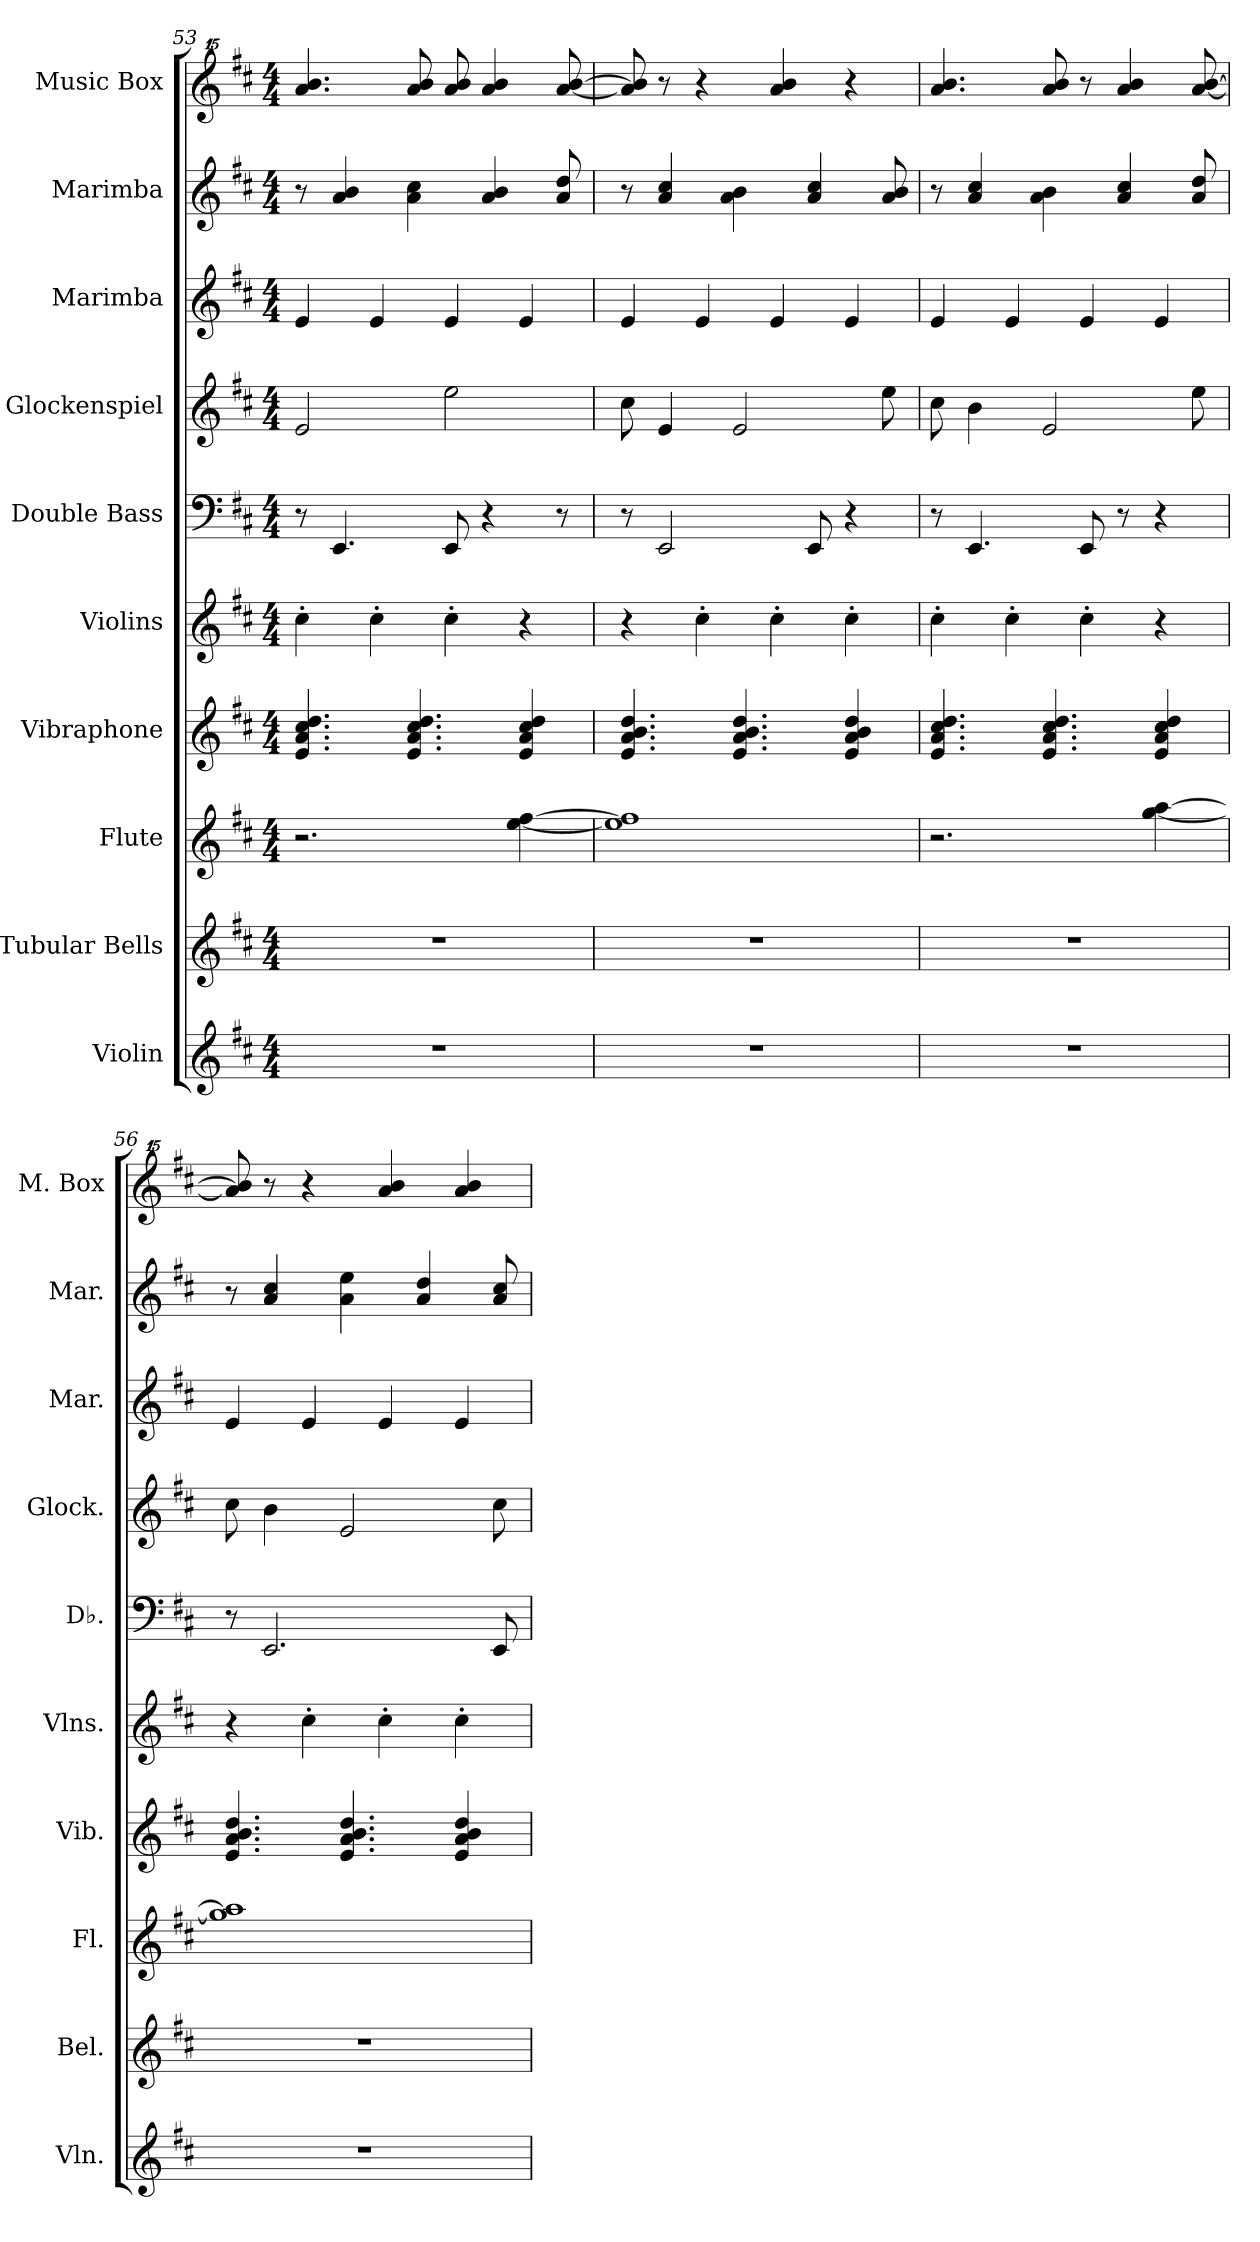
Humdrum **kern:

**kern	**kern	**kern	**kern	**kern	**kern	**kern	**kern	**kern	**kern
*part10	*part9	*part8	*part7	*part6	*part5	*part4	*part3	*part2	*part1
*staff10	*staff9	*staff8	*staff7	*staff6	*staff5	*staff4	*staff3	*staff2	*staff1
*I"Violin	*I"Tubular Bells	*I"Flute	*I"Vibraphone	*I"Violins	*I"Double Bass	*I"Glockenspiel	*I"Marimba	*I"Marimba	*I"Music Box
*I'Vln.	*I'Bel.	*I'Fl.	*I'Vib.	*I'Vlns.	*I'Db.	*I'Glock.	*I'Mar.	*I'Mar.	*I'M. Box
*clefG2	*clefG2	*clefG2	*clefG2	*clefG2	*clefF4	*clefG2	*clefG2	*clefG2	*clefG^^2
*	*	*	*	*	*ITrd7c12	*ITrd-14c-24	*	*	*
*k[f#c#]	*k[f#c#]	*k[f#c#]	*k[f#c#]	*k[f#c#]	*k[f#c#]	*k[f#c#]	*k[f#c#]	*k[f#c#]	*k[f#c#]
*M4/4	*M4/4	*M4/4	*M4/4	*M4/4	*M4/4	*M4/4	*M4/4	*M4/4	*M4/4
=53	=53	=53	=53	=53	=53	=53	=53	=53	=53
1r	1r	2.r	4.e/ 4.a/ 4.cc#/ 4.dd/	4cc#'\	8r	2eee/	4e/	8r	4.aaa/ 4.bbb/
.	.	.	.	.	4.EEE/	.	.	4a/ 4b/	.
.	.	.	.	4cc#'\	.	.	4e/	.	.
.	.	.	4.e/ 4.a/ 4.cc#/ 4.dd/	.	.	.	.	4a\ 4cc#\	8aaa/ 8bbb/
.	.	.	.	4cc#'\	8EEE/	2eeee\	4e/	.	8aaa/ 8bbb/
.	.	.	.	.	4r	.	.	4a/ 4b/	4aaa/ 4bbb/
.	.	[4ee\ [4ff#\	4e/ 4a/ 4cc#/ 4dd/	4r	.	.	4e/	.	.
.	.	.	.	.	8r	.	.	8a/ 8dd/	[8aaa/ [8bbb/
=54	=54	=54	=54	=54	=54	=54	=54	=54	=54
1r	1r	1ee] 1ff#]	4.e/ 4.a/ 4.b/ 4.dd/	4r	8r	8cccc#\	4e/	8r	8aaa/] 8bbb/]
.	.	.	.	.	2EEE/	4eee/	.	4a/ 4cc#/	8r
.	.	.	.	4cc#'\	.	.	4e/	.	4r
.	.	.	4.e/ 4.a/ 4.b/ 4.dd/	.	.	2eee/	.	4a\ 4b\	.
.	.	.	.	4cc#'\	.	.	4e/	.	4aaa/ 4bbb/
.	.	.	.	.	8EEE/	.	.	4a/ 4cc#/	.
.	.	.	4e/ 4a/ 4b/ 4dd/	4cc#'\	4r	.	4e/	.	4r
.	.	.	.	.	.	8eeee\	.	8a/ 8b/	.
=55	=55	=55	=55	=55	=55	=55	=55	=55	=55
1r	1r	2.r	4.e/ 4.a/ 4.cc#/ 4.dd/	4cc#'\	8r	8cccc#\	4e/	8r	4.aaa/ 4.bbb/
.	.	.	.	.	4.EEE/	4bbb\	.	4a/ 4cc#/	.
.	.	.	.	4cc#'\	.	.	4e/	.	.
.	.	.	4.e/ 4.a/ 4.cc#/ 4.dd/	.	.	2eee/	.	4a\ 4b\	8aaa/ 8bbb/
.	.	.	.	4cc#'\	8EEE/	.	4e/	.	8r
.	.	.	.	.	8r	.	.	4a/ 4cc#/	4aaa/ 4bbb/
.	.	[4gg\ [4aa\	4e/ 4a/ 4cc#/ 4dd/	4r	4r	.	4e/	.	.
.	.	.	.	.	.	8eeee\	.	8a/ 8dd/	[8aaa/ [8bbb/
=56	=56	=56	=56	=56	=56	=56	=56	=56	=56
1r	1r	1gg] 1aa]	4.e/ 4.a/ 4.b/ 4.dd/	4r	8r	8cccc#\	4e/	8r	8aaa/] 8bbb/]
.	.	.	.	.	2.EEE/	4bbb\	.	4a/ 4cc#/	8r
.	.	.	.	4cc#'\	.	.	4e/	.	4r
.	.	.	4.e/ 4.a/ 4.b/ 4.dd/	.	.	2eee/	.	4a\ 4ee\	.
.	.	.	.	4cc#'\	.	.	4e/	.	4aaa/ 4bbb/
.	.	.	.	.	.	.	.	4a/ 4dd/	.
.	.	.	4e/ 4a/ 4b/ 4dd/	4cc#'\	.	.	4e/	.	4aaa/ 4bbb/
.	.	.	.	.	8EEE/	8cccc#\	.	8a/ 8cc#/	.
=	=	=	=	=	=	=	=	=	=
*-	*-	*-	*-	*-	*-	*-	*-	*-	*-
